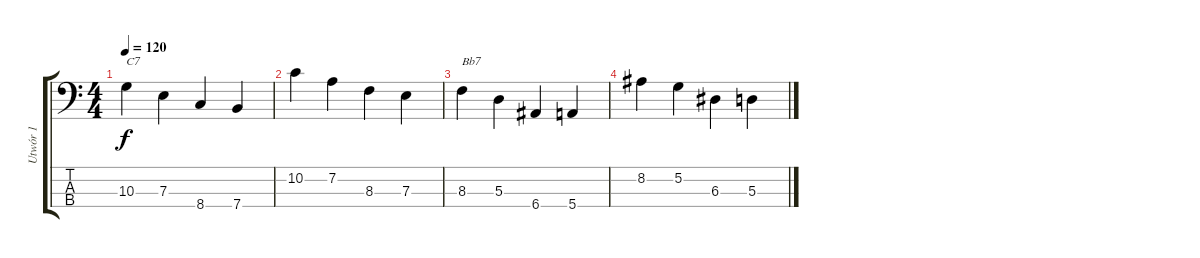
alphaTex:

\track ("Utwór 1" "Utwór 1") {instrument acousticguitarnylon}
\staff {score tabs}
\tuning (G2 D2 A1 E1) {hide}
\ts (4 4)
\tempo 120
\clef f4
\ks c
10.3.4{txt "C7" dy f instrument acousticguitarnylon} 7.3.4 8.4.4 7.4.4 |
10.2.4 7.2.4 8.3.4 7.3.4 |
8.3.4{txt "Bb7"} 5.3.4 6.4.4 5.4.4 |
8.2.4 5.2.4 6.3.4 5.3.4
